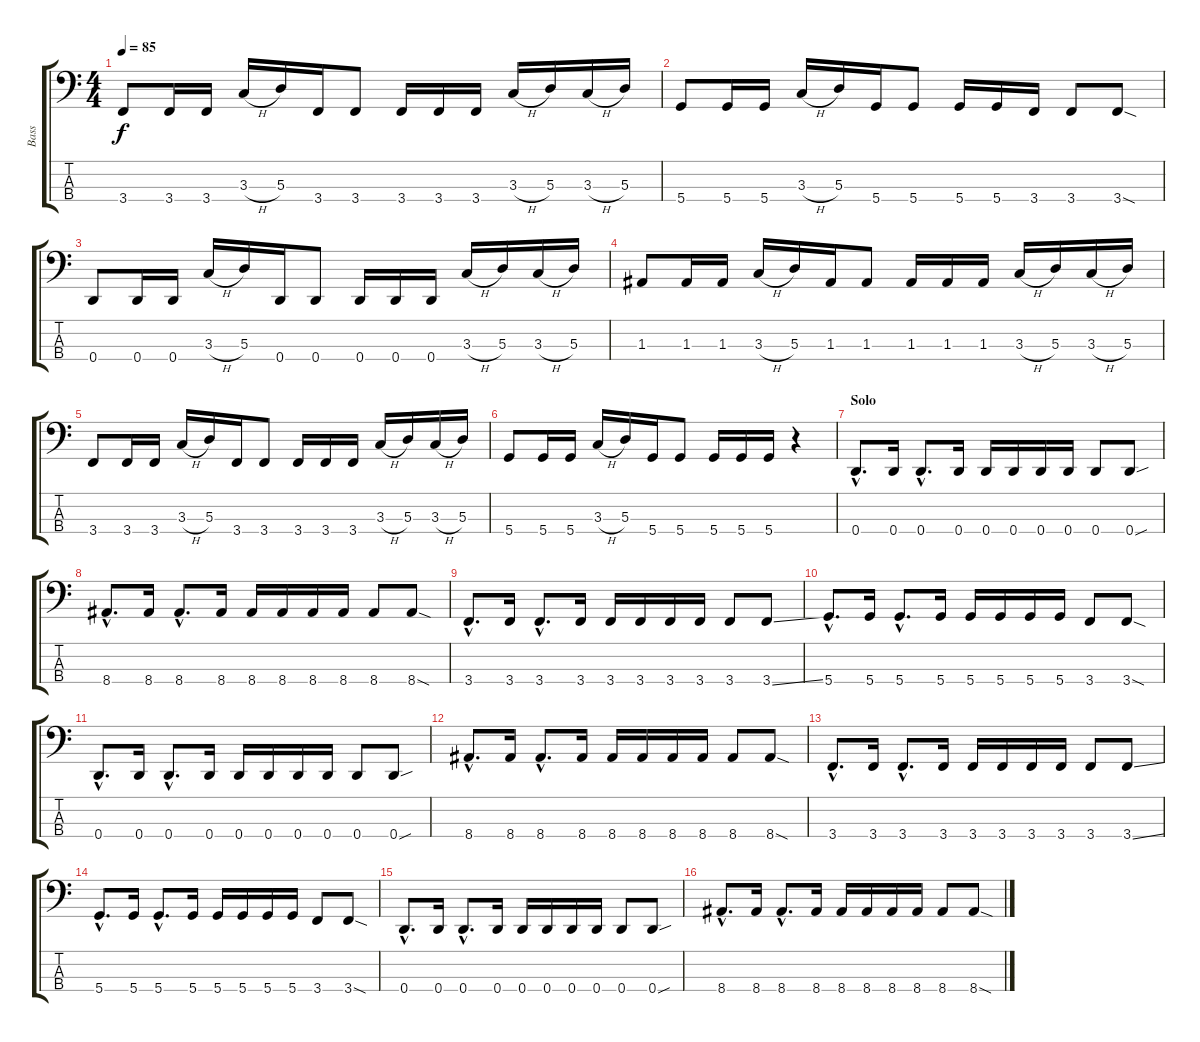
\track ("Bass" "Bass") {instrument electricbassfinger}
\staff {score tabs}
\tuning (G2 D2 A1 D1) {hide}
\ts (4 4)
\tempo 85
\clef f4
\ks c
3.4.8{dy f} 3.4.16 3.4.16 3.3{h}.16 5.3.16 3.4.16 3.4.8 3.4.16 3.4.16 3.4.16 3.3{h}.16 5.3.16 3.3{h}.16 5.3.16 |
5.4.8 5.4.16 5.4.16 3.3{h}.16 5.3.16 5.4.16 5.4.8 5.4.16 5.4.16 3.4.16 3.4.8 3.4{sod}.8 |
0.4.8 0.4.16 0.4.16 3.3{h}.16 5.3.16 0.4.16 0.4.8 0.4.16 0.4.16 0.4.16 3.3{h}.16 5.3.16 3.3{h}.16 5.3.16 |
1.3.8 1.3.16 1.3.16 3.3{h}.16 5.3.16 1.3.16 1.3.8 1.3.16 1.3.16 1.3.16 3.3{h}.16 5.3.16 3.3{h}.16 5.3.16 |
3.4.8 3.4.16 3.4.16 3.3{h}.16 5.3.16 3.4.16 3.4.8 3.4.16 3.4.16 3.4.16 3.3{h}.16 5.3.16 3.3{h}.16 5.3.16 |
5.4.8 5.4.16 5.4.16 3.3{h}.16 5.3.16 5.4.16 5.4.8 5.4.16 5.4.16 5.4.16 r.4 |
\section ("" "Solo")
0.4{hac}.8{d} 0.4.16 0.4{hac}.8{d} 0.4.16 0.4.16 0.4.16 0.4.16 0.4.16 0.4.8 0.4{sou}.8 |
8.4{hac}.8{d} 8.4.16 8.4{hac}.8{d} 8.4.16 8.4.16 8.4.16 8.4.16 8.4.16 8.4.8 8.4{sod}.8 |
3.4{hac}.8{d} 3.4.16 3.4{hac}.8{d} 3.4.16 3.4.16 3.4.16 3.4.16 3.4.16 3.4.8 3.4{ss}.8 |
5.4{hac}.8{d} 5.4.16 5.4{hac}.8{d} 5.4.16 5.4.16 5.4.16 5.4.16 5.4.16 3.4.8 3.4{sod}.8 |
0.4{hac}.8{d} 0.4.16 0.4{hac}.8{d} 0.4.16 0.4.16 0.4.16 0.4.16 0.4.16 0.4.8 0.4{sou}.8 |
8.4{hac}.8{d} 8.4.16 8.4{hac}.8{d} 8.4.16 8.4.16 8.4.16 8.4.16 8.4.16 8.4.8 8.4{sod}.8 |
3.4{hac}.8{d} 3.4.16 3.4{hac}.8{d} 3.4.16 3.4.16 3.4.16 3.4.16 3.4.16 3.4.8 3.4{ss}.8 |
5.4{hac}.8{d} 5.4.16 5.4{hac}.8{d} 5.4.16 5.4.16 5.4.16 5.4.16 5.4.16 3.4.8 3.4{sod}.8 |
0.4{hac}.8{d} 0.4.16 0.4{hac}.8{d} 0.4.16 0.4.16 0.4.16 0.4.16 0.4.16 0.4.8 0.4{sou}.8 |
8.4{hac}.8{d} 8.4.16 8.4{hac}.8{d} 8.4.16 8.4.16 8.4.16 8.4.16 8.4.16 8.4.8 8.4{sod}.8
